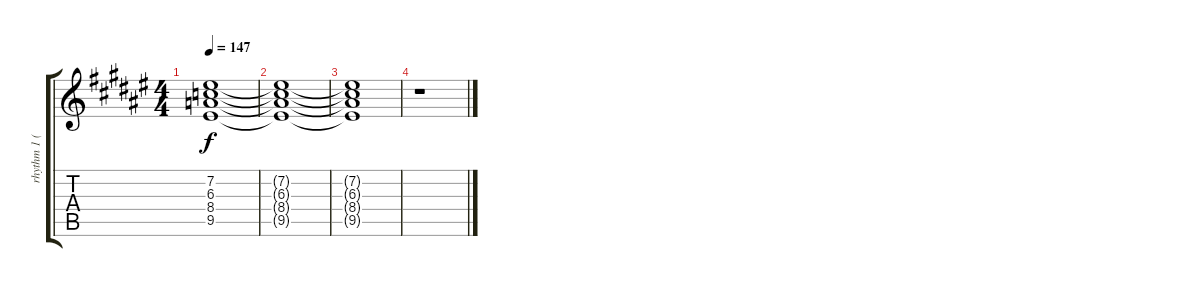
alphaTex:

\track ("rhythm 1 (L)" "rhythm 1 (") {instrument overdrivenguitar}
\staff {score tabs}
\tuning (Eb4 Bb3 Gb3 Db3 Ab2 Eb2) {hide}
\ts (4 4)
\tempo 147
\clef g2
\ks f#
(7.2 6.3 8.4 9.5).1{dy f} |
\ks d#minor
(7.2{t} 6.3{t} 8.4{t} 9.5{t}).1 |
(7.2{t} 6.3{t} 8.4{t} 9.5{t}).1 |
r.1
